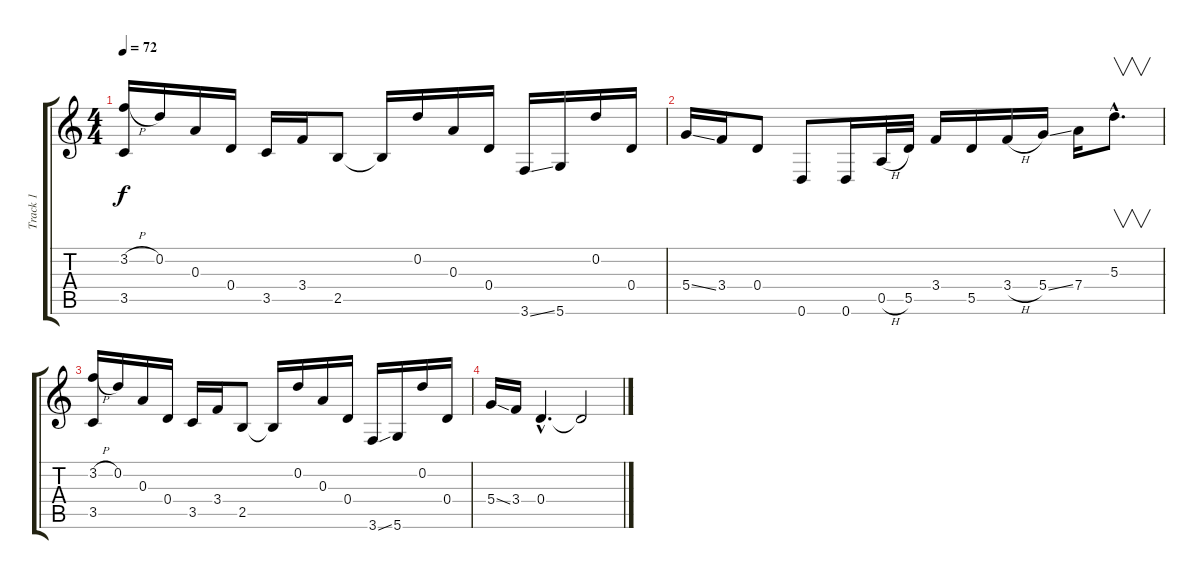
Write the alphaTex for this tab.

\track ("Track 1" "Track 1") {instrument electricguitarclean}
\staff {score tabs}
\tuning (D4 D4 A3 D3 A2 D2) {hide}
\ts (4 4)
\tempo 72
\clef g2
\ks c
(3.2{h} 3.5).16{dy f} 0.2.16 0.3.16 0.4.16 3.5.16 3.4.16 2.5.8 2.5{t}.16 0.2.16 0.3.16 0.4.16 3.6{ss}.16 5.6.16 0.2.16 0.4.16 |
5.4{ss}.16 3.4.16 0.4.8 0.6.8 0.6.16 0.5{h}.32 5.5.32 3.4.16 5.5.16 3.4{h}.16 5.4{ss}.16 7.4.16 5.3{hac}.8{v d} |
(3.2{h} 3.5).16 0.2.16 0.3.16 0.4.16 3.5.16 3.4.16 2.5.8 2.5{t}.16 0.2.16 0.3.16 0.4.16 3.6{ss}.16 5.6.16 0.2.16 0.4.16 |
5.4{ss}.16 3.4.16 0.4{hac}.4{d} 0.4{t}.2
